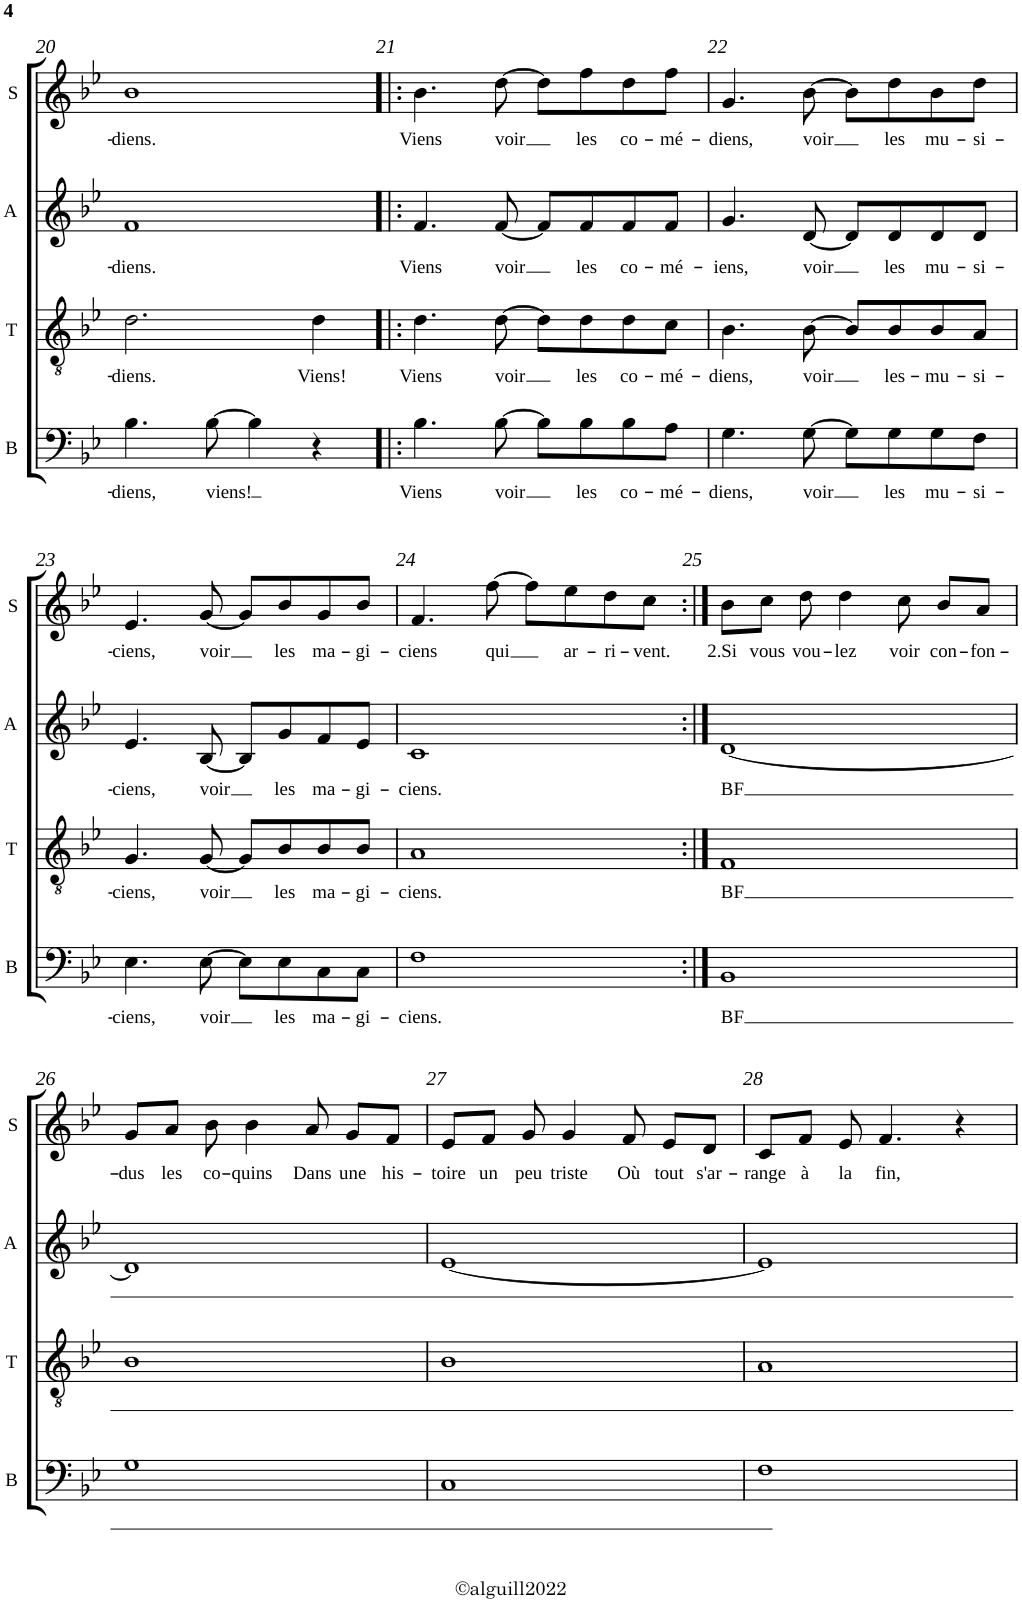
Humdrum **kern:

**kern	**text	**kern	**text	**kern	**text	**kern	**text
*part4	*part4	*part3	*part3	*part2	*part2	*part1	*part1
*staff4	*staff4	*staff3	*staff3	*staff2	*staff2	*staff1	*staff1
*I"Basse	*	*I"Ténor	*	*I"Alto	*	*I"Soprano	*
*I'B	*	*I'T	*	*I'A	*	*I'S	*
!!LO:PB:g=z
*clefF4	*	*clefGv2	*	*clefG2	*	*clefG2	*
*	*	*Trd1c2	*	*Trd4c7	*	*	*
*k[b-e-]	*	*k[b-e-]	*	*k[b-e-]	*	*k[b-e-]	*
*B-:	*	*B-:	*	*B-:	*	*B-:	*
*M4/4	*	*M4/4	*	*M4/4	*	*M4/4	*
*met(c)	*	*met(c)	*	*met(c)	*	*met(c)	*
=20	=20	=20	=20	=20	=20	=20	=20
!	!LO:LY:b	!	!LO:LY:b	!	!LO:LY:b	!	!LO:LY:b
4.B-\	-diens,	2.d\	-diens.	1f	-diens.	1b-	-diens.
!	!LO:LY:b	!	!	!	!	!	!
[8B-\	viens!	.	.	.	.	.	.
4B-\]	.	.	.	.	.	.	.
!	!	!	!LO:LY:b	!	!	!	!
4r	.	4d\	Viens!	.	.	.	.
=21!|:	=21!|:	=21!|:	=21!|:	=21!|:	=21!|:	=21!|:	=21!|:
!	!LO:LY:b	!	!LO:LY:b	!	!LO:LY:b	!	!LO:LY:b
4.B-\	Viens	4.d\	Viens	4.f/	Viens	4.b-\	Viens
!	!LO:LY:b	!	!LO:LY:b	!	!LO:LY:b	!	!LO:LY:b
[8B-\	voir	[8d\	voir	[8f/	voir-	[8dd\	voir
8B-\L]	.	8d\L]	.	8f/L]	.	8dd\L]	.
!	!LO:LY:b	!	!LO:LY:b	!	!LO:LY:b	!	!LO:LY:b
8B-\	les	8d\	les	8f/	-les	8ff\	les
!	!LO:LY:b	!	!LO:LY:b	!	!LO:LY:b	!	!LO:LY:b
8B-\	co-	8d\	co-	8f/	co-	8dd\	co-
!	!LO:LY:b	!	!LO:LY:b	!	!LO:LY:b	!	!LO:LY:b
8A\J	-mé-	8c\J	-mé-	8f/J	-mé-	8ff\J	-mé-
=22	=22	=22	=22	=22	=22	=22	=22
!	!LO:LY:b	!	!LO:LY:b	!	!LO:LY:b	!	!LO:LY:b
4.G\	-diens,	4.B-\	-diens,	4.g/	-iens,	4.g/	-diens,
!	!LO:LY:b	!	!LO:LY:b	!	!LO:LY:b	!	!LO:LY:b
[8G\	voir-	[8B-\	voir	[8d/	voir	[8b-\	voir
8G\L]	.	8B-/L]	.	8d/L]	.	8b-\L]	.
!	!LO:LY:b	!	!LO:LY:b	!	!LO:LY:b	!	!LO:LY:b
8G\	-les	8B-/	les-	8d/	les	8dd\	les
!	!LO:LY:b	!	!LO:LY:b	!	!LO:LY:b	!	!LO:LY:b
8G\	mu-	8B-/	-mu-	8d/	mu-	8b-\	mu-
!	!LO:LY:b	!	!LO:LY:b	!	!LO:LY:b	!	!LO:LY:b
8F\J	-si-	8A/J	-si-	8d/J	-si-	8dd\J	-si-
!!LO:LB:g=z
=23	=23	=23	=23	=23	=23	=23	=23
!	!LO:LY:b	!	!LO:LY:b	!	!LO:LY:b	!	!LO:LY:b
4.E-\	-ciens,	4.G/	-ciens,	4.e-/	-ciens,	4.e-/	-ciens,
!	!LO:LY:b	!	!LO:LY:b	!	!LO:LY:b	!	!LO:LY:b
[8E-\	voir	[8G/	voir	[8B-/	voir	[8g/	voir
8E-\L]	.	8G/L]	.	8B-/L]	.	8g/L]	.
!	!LO:LY:b	!	!LO:LY:b	!	!LO:LY:b	!	!LO:LY:b
8E-\	les	8B-/	les	8g/	les	8b-/	les
!	!LO:LY:b	!	!LO:LY:b	!	!LO:LY:b	!	!LO:LY:b
8C\	ma-	8B-/	ma-	8f/	ma-	8g/	ma-
!	!LO:LY:b	!	!LO:LY:b	!	!LO:LY:b	!	!LO:LY:b
8C\J	-gi-	8B-/J	-gi-	8e-/J	-gi-	8b-/J	-gi-
=24	=24	=24	=24	=24	=24	=24	=24
!	!LO:LY:b	!	!LO:LY:b	!	!LO:LY:b	!	!LO:LY:b
1F	-ciens.	1A	-ciens.	1c	-ciens.	4.f/	-ciens
!	!	!	!	!	!	!	!LO:LY:b
.	.	.	.	.	.	[8ff\	qui
.	.	.	.	.	.	8ff\L]	.
!	!	!	!	!	!	!	!LO:LY:b
.	.	.	.	.	.	8ee-\	ar-
!	!	!	!	!	!	!	!LO:LY:b
.	.	.	.	.	.	8dd\	-ri-
!	!	!	!	!	!	!	!LO:LY:b
.	.	.	.	.	.	8cc\J	-vent.
=25:|!	=25:|!	=25:|!	=25:|!	=25:|!	=25:|!	=25:|!	=25:|!
!	!LO:LY:b	!	!LO:LY:b	!	!LO:LY:b	!	!LO:LY:b
1BB-	BF	1F	BF	[1d	BF	8b-\L	2.Si
!	!	!	!	!	!	!	!LO:LY:b
.	.	.	.	.	.	8cc\J	vous
!	!	!	!	!	!	!	!LO:LY:b
.	.	.	.	.	.	8dd\	vou-
!	!	!	!	!	!	!	!LO:LY:b
.	.	.	.	.	.	4dd\	-lez
!	!	!	!	!	!	!	!LO:LY:b
.	.	.	.	.	.	8cc\	voir
!	!	!	!	!	!	!	!LO:LY:b
.	.	.	.	.	.	8b-/L	con-
!	!	!	!	!	!	!	!LO:LY:b
.	.	.	.	.	.	8a/J	-fon-
!!LO:LB:g=z
=26	=26	=26	=26	=26	=26	=26	=26
!	!	!	!	!	!	!	!LO:LY:b
1G	.	1B-	.	1d]	.	8g/L	-dus
!	!	!	!	!	!	!	!LO:LY:b
.	.	.	.	.	.	8a/J	les
!	!	!	!	!	!	!	!LO:LY:b
.	.	.	.	.	.	8b-\	co-
!	!	!	!	!	!	!	!LO:LY:b
.	.	.	.	.	.	4b-\	-quins
!	!	!	!	!	!	!	!LO:LY:b
.	.	.	.	.	.	8a/	Dans
!	!	!	!	!	!	!	!LO:LY:b
.	.	.	.	.	.	8g/L	une
!	!	!	!	!	!	!	!LO:LY:b
.	.	.	.	.	.	8f/J	his-
=27	=27	=27	=27	=27	=27	=27	=27
!	!	!	!	!	!	!	!LO:LY:b
1C	.	1B-	.	[1e-	.	8e-/L	-toire
!	!	!	!	!	!	!	!LO:LY:b
.	.	.	.	.	.	8f/J	un
!	!	!	!	!	!	!	!LO:LY:b
.	.	.	.	.	.	8g/	peu
!	!	!	!	!	!	!	!LO:LY:b
.	.	.	.	.	.	4g/	triste
!	!	!	!	!	!	!	!LO:LY:b
.	.	.	.	.	.	8f/	Où
!	!	!	!	!	!	!	!LO:LY:b
.	.	.	.	.	.	8e-/L	tout
!	!	!	!	!	!	!	!LO:LY:b
.	.	.	.	.	.	8d/J	s'ar-
=28	=28	=28	=28	=28	=28	=28	=28
!	!	!	!	!	!	!	!LO:LY:b
1F	.	1A	.	1e-]	.	8c/L	-range
!	!	!	!	!	!	!	!LO:LY:b
.	.	.	.	.	.	8f/J	à
!	!	!	!	!	!	!	!LO:LY:b
.	.	.	.	.	.	8e-/	la
!	!	!	!	!	!	!	!LO:LY:b
.	.	.	.	.	.	4.f/	fin,
.	.	.	.	.	.	4r	.
=	=	=	=	=	=	=	=
*-	*-	*-	*-	*-	*-	*-	*-
